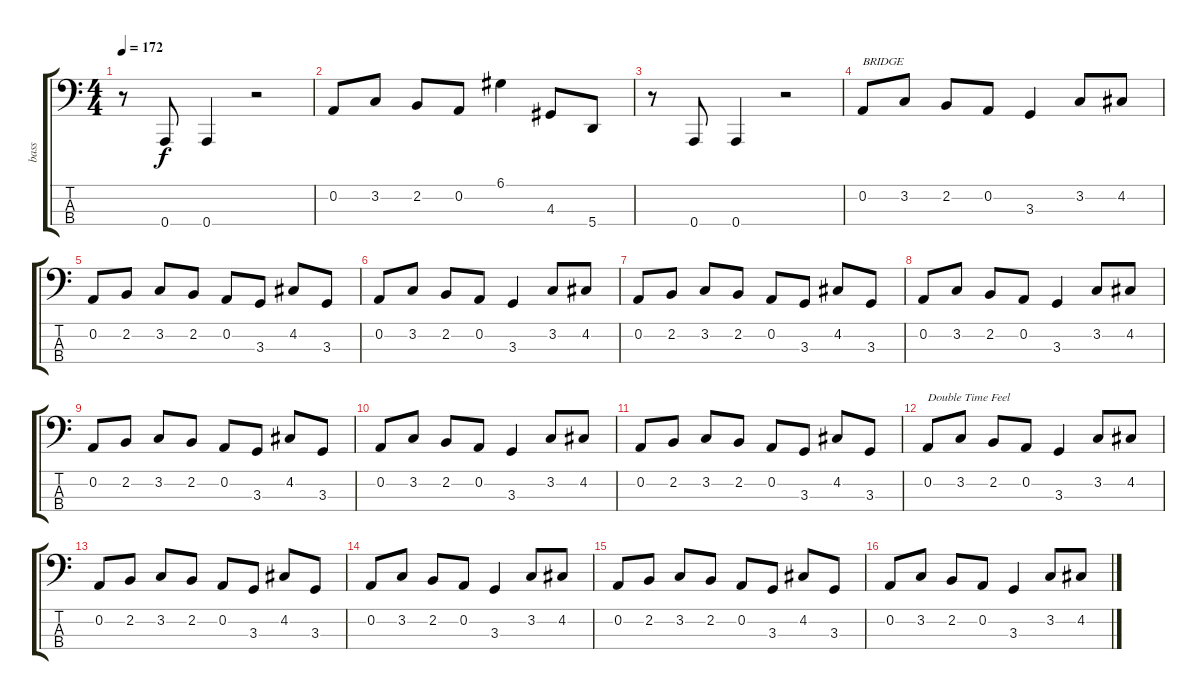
\track ("bass" "bass") {instrument slapbass2}
\staff {score tabs}
\tuning (D2 A1 E1 A0) {hide}
\ts (4 4)
\tempo 172
\clef f4
\ks c
r.8{dy f} 0.4.8 0.4.4 r.2 |
0.2.8 3.2.8 2.2.8 0.2.8 6.1.4 4.3.8 5.4.8 |
r.8 0.4.8 0.4.4 r.2 |
0.2.8{txt "BRIDGE"} 3.2.8 2.2.8 0.2.8 3.3.4 3.2.8 4.2.8 |
0.2.8 2.2.8 3.2.8 2.2.8 0.2.8 3.3.8 4.2.8 3.3.8 |
0.2.8 3.2.8 2.2.8 0.2.8 3.3.4 3.2.8 4.2.8 |
0.2.8 2.2.8 3.2.8 2.2.8 0.2.8 3.3.8 4.2.8 3.3.8 |
0.2.8 3.2.8 2.2.8 0.2.8 3.3.4 3.2.8 4.2.8 |
0.2.8 2.2.8 3.2.8 2.2.8 0.2.8 3.3.8 4.2.8 3.3.8 |
0.2.8 3.2.8 2.2.8 0.2.8 3.3.4 3.2.8 4.2.8 |
0.2.8 2.2.8 3.2.8 2.2.8 0.2.8 3.3.8 4.2.8 3.3.8 |
0.2.8{txt "Double Time Feel"} 3.2.8 2.2.8 0.2.8 3.3.4 3.2.8 4.2.8 |
0.2.8 2.2.8 3.2.8 2.2.8 0.2.8 3.3.8 4.2.8 3.3.8 |
0.2.8 3.2.8 2.2.8 0.2.8 3.3.4 3.2.8 4.2.8 |
0.2.8 2.2.8 3.2.8 2.2.8 0.2.8 3.3.8 4.2.8 3.3.8 |
0.2.8 3.2.8 2.2.8 0.2.8 3.3.4 3.2.8 4.2.8
